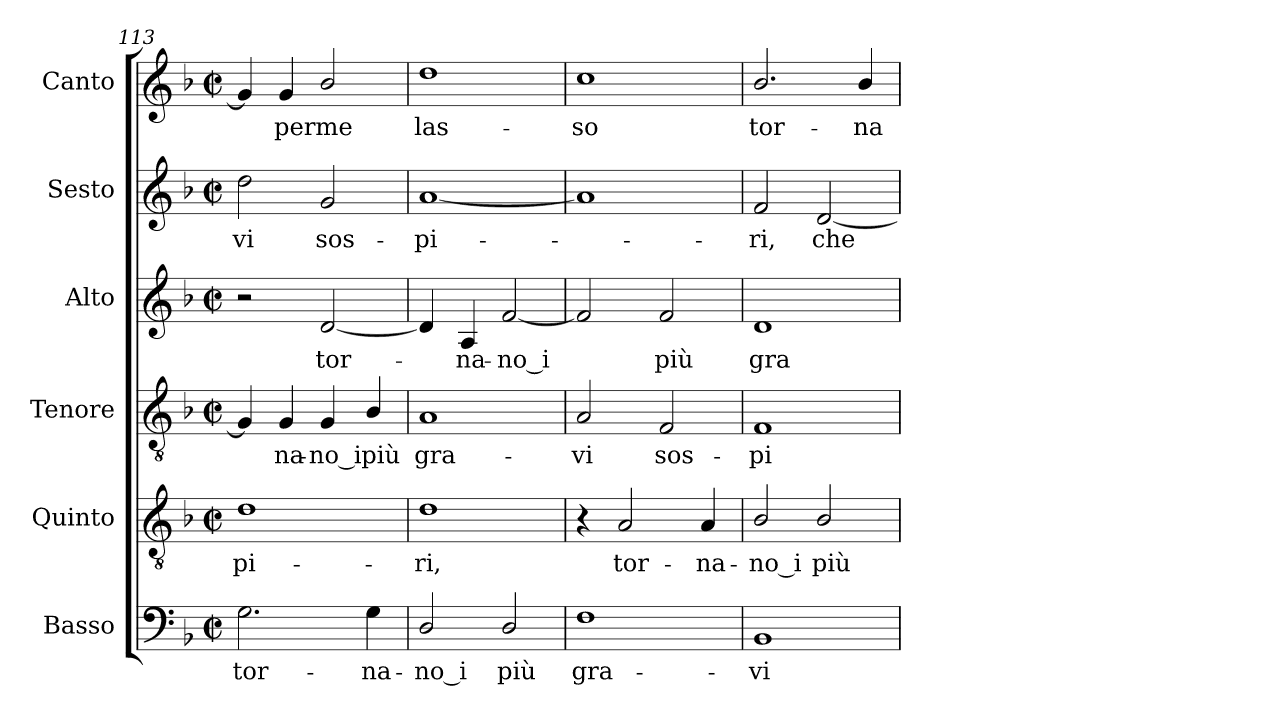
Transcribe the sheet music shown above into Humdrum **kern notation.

**kern	**text	**kern	**text	**kern	**text	**kern	**text	**kern	**text	**kern	**text
*part6	*part6	*part5	*part5	*part4	*part4	*part3	*part3	*part2	*part2	*part1	*part1
*staff6	*staff6	*staff5	*staff5	*staff4	*staff4	*staff3	*staff3	*staff2	*staff2	*staff1	*staff1
*I"Basso	*	*I"Quinto	*	*I"Tenore	*	*I"Alto	*	*I"Sesto	*	*I"Canto	*
*I'B.	*	*	*	*I'T.	*	*I'A.	*	*I'S.	*	*	*
*clefF4	*	*clefGv2	*	*clefGv2	*	*clefG2	*	*clefG2	*	*clefG2	*
*	*	*ITrd7c12	*	*ITrd7c12	*	*	*	*	*	*	*
*k[b-]	*	*k[b-]	*	*k[b-]	*	*k[b-]	*	*k[b-]	*	*k[b-]	*
*F:	*	*F:	*	*F:	*	*F:	*	*F:	*	*F:	*
*M2/2	*	*M2/2	*	*M2/2	*	*M2/2	*	*M2/2	*	*M2/2	*
*met(c|)	*	*met(c|)	*	*met(c|)	*	*met(c|)	*	*met(c|)	*	*met(c|)	*
=113	=113	=113	=113	=113	=113	=113	=113	=113	=113	=113	=113
!	!LO:LY:b:color=#000000	!	!	!	!	!	!	!	!	!	!
!	!	!	!LO:LY:b:color=#000000	!	!	!	!	!	!	!	!
!	!	!	!	!	!	!	!	!	!LO:LY:b:color=#000000	!	!
2.Gi\	tor-	1Di	-pi-	4GGi/]	.	2r	.	2ddi\	-vi	4gi/]	.
!	!	!	!	!	!LO:LY:b:color=#000000	!	!	!	!	!	!
!	!	!	!	!	!	!	!	!	!	!	!LO:LY:b:color=#000000
.	.	.	.	4GGi/	-na-	.	.	.	.	4gi/	per
!	!	!	!	!	!LO:LY:b:color=#000000	!	!	!	!	!	!
!	!	!	!	!	!	!	!LO:LY:b:color=#000000	!	!	!	!
!	!	!	!	!	!	!	!	!	!LO:LY:b:color=#000000	!	!
!	!	!	!	!	!	!	!	!	!	!	!LO:LY:b:color=#000000
.	.	.	.	4GGi/	-no_i	[2di/	tor-	2gi/	sos-	2b-i/	me
!	!LO:LY:b:color=#000000	!	!	!	!	!	!	!	!	!	!
!	!	!	!	!	!LO:LY:b:color=#000000	!	!	!	!	!	!
4Gi\	-na-	.	.	4BB-i/	più	.	.	.	.	.	.
!!LO:PB:g=z
=114	=114	=114	=114	=114	=114	=114	=114	=114	=114	=114	=114
!	!LO:LY:b:color=#000000	!	!	!	!	!	!	!	!	!	!
!	!	!	!LO:LY:b:color=#000000	!	!	!	!	!	!	!	!
!	!	!	!	!	!LO:LY:b:color=#000000	!	!	!	!	!	!
!	!	!	!	!	!	!	!	!	!LO:LY:b:color=#000000	!	!
!	!	!	!	!	!	!	!	!	!	!	!LO:LY:b:color=#000000
2Di/	-no_i	1Di	-ri,	1AAi	gra-	4di/]	.	[1ai	-pi-	1ddi	las-
!	!	!	!	!	!	!	!LO:LY:b:color=#000000	!	!	!	!
.	.	.	.	.	.	4Ai/	-na-	.	.	.	.
!	!LO:LY:b:color=#000000	!	!	!	!	!	!	!	!	!	!
!	!	!	!	!	!	!	!LO:LY:b:color=#000000	!	!	!	!
2Di/	più	.	.	.	.	[2fi/	-no_i	.	.	.	.
=115	=115	=115	=115	=115	=115	=115	=115	=115	=115	=115	=115
!	!LO:LY:b:color=#000000	!	!	!	!	!	!	!	!	!	!
!	!	!	!	!	!LO:LY:b:color=#000000	!	!	!	!	!	!
!	!	!	!	!	!	!	!	!	!	!	!LO:LY:b:color=#000000
1Fi	gra-	4r	.	2AAi/	-vi	2fi/]	.	1ai]	.	1cci	-so
!	!	!	!LO:LY:b:color=#000000	!	!	!	!	!	!	!	!
.	.	2AAi/	tor-	.	.	.	.	.	.	.	.
!	!	!	!	!	!LO:LY:b:color=#000000	!	!	!	!	!	!
!	!	!	!	!	!	!	!LO:LY:b:color=#000000	!	!	!	!
.	.	.	.	2FFi/	sos-	2fi/	più	.	.	.	.
!	!	!	!LO:LY:b:color=#000000	!	!	!	!	!	!	!	!
.	.	4AAi/	-na-	.	.	.	.	.	.	.	.
=116	=116	=116	=116	=116	=116	=116	=116	=116	=116	=116	=116
!	!LO:LY:b:color=#000000	!	!	!	!	!	!	!	!	!	!
!	!	!	!LO:LY:b:color=#000000	!	!	!	!	!	!	!	!
!	!	!	!	!	!LO:LY:b:color=#000000	!	!	!	!	!	!
!	!	!	!	!	!	!	!LO:LY:b:color=#000000	!	!	!	!
!	!	!	!	!	!	!	!	!	!LO:LY:b:color=#000000	!	!
!	!	!	!	!	!	!	!	!	!	!	!LO:LY:b:color=#000000
1BB-i	-vi	2BB-i/	-no_i	1FFi	-pi-	1di	gra-	2fi/	-ri,	2.b-i/	tor-
!	!	!	!LO:LY:b:color=#000000	!	!	!	!	!	!	!	!
!	!	!	!	!	!	!	!	!	!LO:LY:b:color=#000000	!	!
.	.	2BB-i/	più	.	.	.	.	[2di/	che	.	.
!	!	!	!	!	!	!	!	!	!	!	!LO:LY:b:color=#000000
.	.	.	.	.	.	.	.	.	.	4b-i/	-na-
=	=	=	=	=	=	=	=	=	=	=	=
*-	*-	*-	*-	*-	*-	*-	*-	*-	*-	*-	*-
